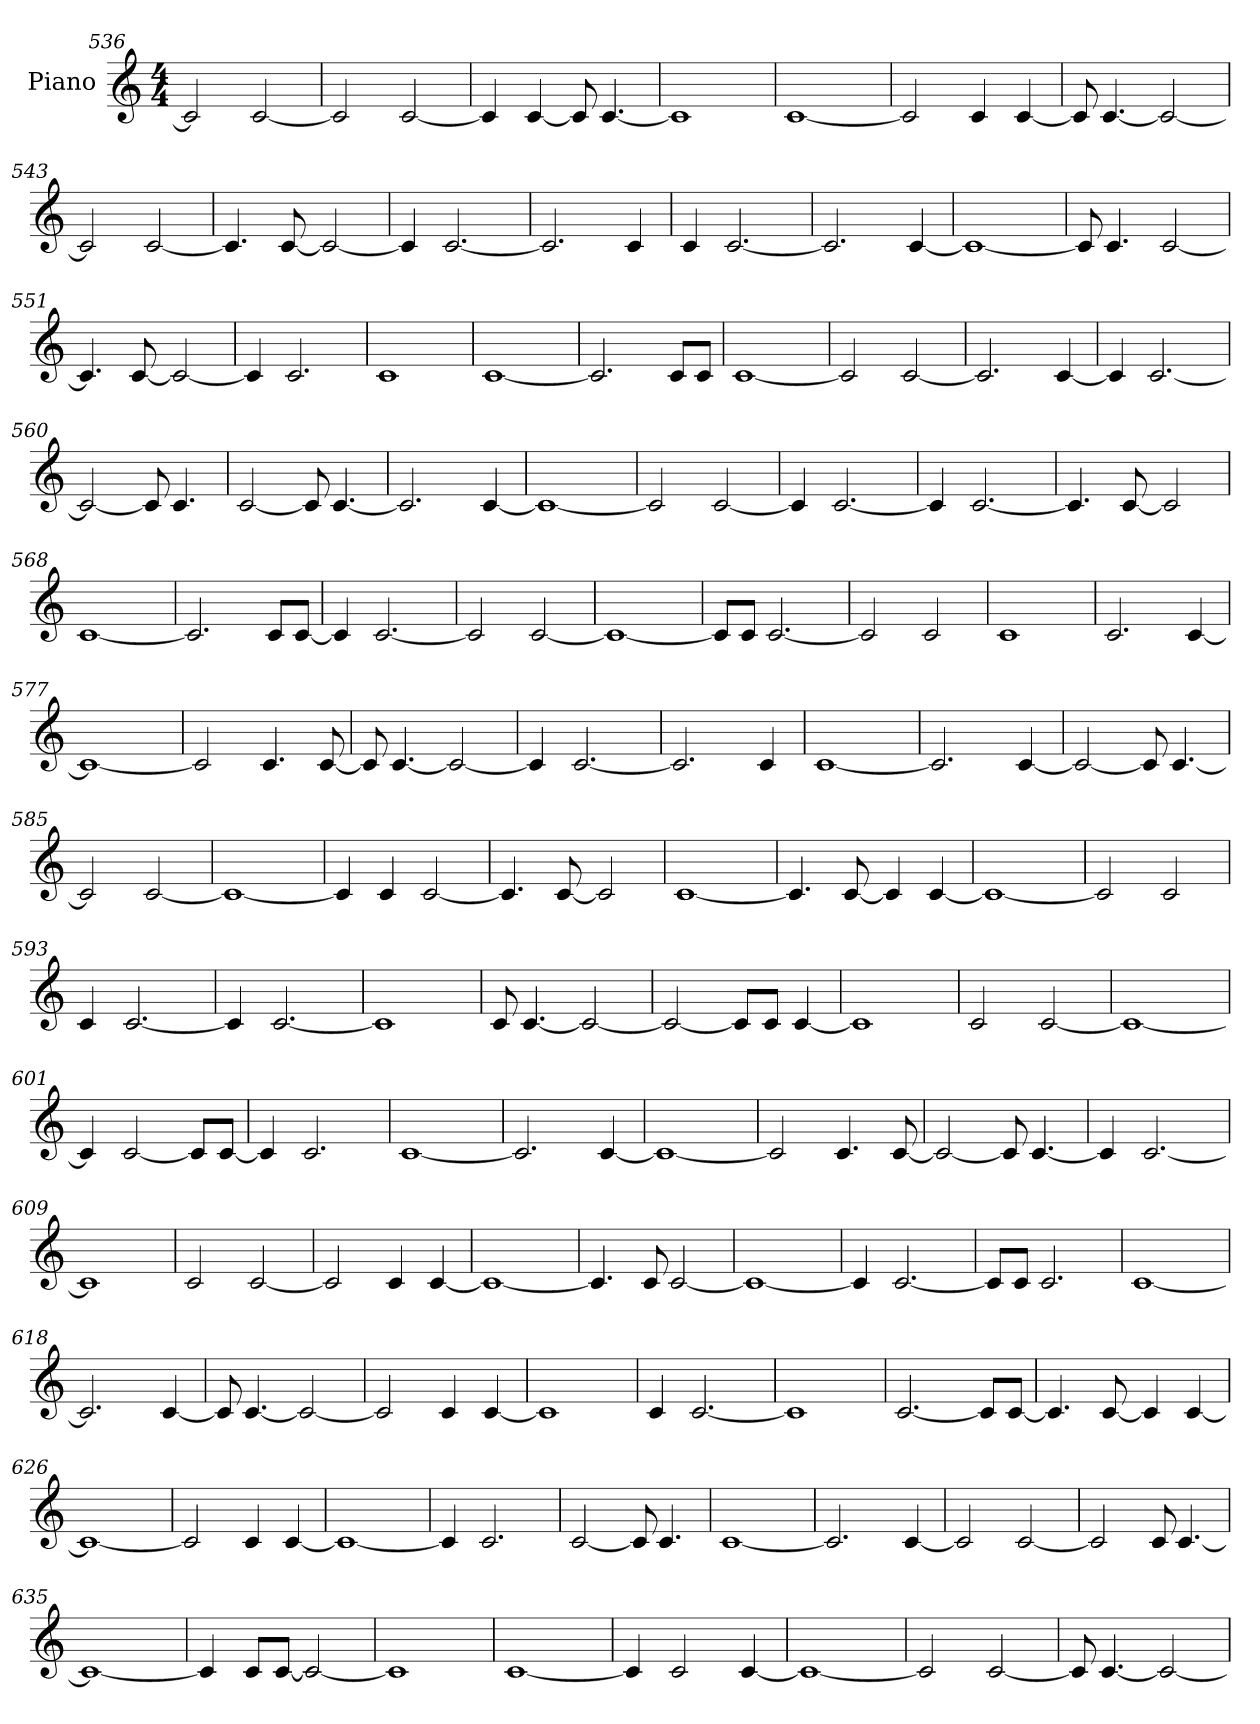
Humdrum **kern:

**kern
*part1
*staff1
*I"Piano
*I'Pno.
*clefG2
*k[]
*M4/4
=536
2c/]
[2c/
=537
2c/]
[2c/
=538
4c/]
[4c/
8c/]
[4.c/
=539
1c]
=540
[1c
=541
2c/]
4c/
[4c/
=542
8c/]
[4.c/
2c/_
=543
2c/]
[2c/
=544
4.c/]
[8c/
2c/_
=545
4c/]
[2.c/
=546
2.c/]
4c/
=547
4c/
[2.c/
=548
2.c/]
[4c/
=549
1c_
=550
8c/]
4.c/
[2c/
=551
4.c/]
[8c/
2c/_
=552
4c/]
2.c/
=553
1c
=554
[1c
=555
2.c/]
8c/L
8c/J
=556
[1c
=557
2c/]
[2c/
=558
2.c/]
[4c/
=559
4c/]
[2.c/
=560
2c/_
8c/]
4.c/
=561
[2c/
8c/]
[4.c/
=562
2.c/]
[4c/
=563
1c_
=564
2c/]
[2c/
=565
4c/]
[2.c/
=566
4c/]
[2.c/
=567
4.c/]
[8c/
2c/]
=568
[1c
=569
2.c/]
8c/L
[8c/J
=570
4c/]
[2.c/
=571
2c/]
[2c/
=572
1c_
=573
8c/L]
8c/J
[2.c/
=574
2c/]
2c/
=575
1c
=576
2.c/
[4c/
=577
1c_
=578
2c/]
4.c/
[8c/
=579
8c/]
[4.c/
2c/_
=580
4c/]
[2.c/
=581
2.c/]
4c/
=582
[1c
=583
2.c/]
[4c/
=584
2c/_
8c/]
[4.c/
=585
2c/]
[2c/
=586
1c_
=587
4c/]
4c/
[2c/
=588
4.c/]
[8c/
2c/]
=589
[1c
=590
4.c/]
[8c/
4c/]
[4c/
=591
1c_
=592
2c/]
2c/
=593
4c/
[2.c/
=594
4c/]
[2.c/
=595
1c]
=596
8c/
[4.c/
2c/_
=597
2c/_
8c/L]
8c/J
[4c/
=598
1c]
=599
2c/
[2c/
=600
1c_
=601
4c/]
[2c/
8c/L]
[8c/J
=602
4c/]
2.c/
=603
[1c
=604
2.c/]
[4c/
=605
1c_
=606
2c/]
4.c/
[8c/
=607
2c/_
8c/]
[4.c/
=608
4c/]
[2.c/
=609
1c]
=610
2c/
[2c/
=611
2c/]
4c/
[4c/
=612
1c_
=613
4.c/]
8c/
[2c/
=614
1c_
=615
4c/]
[2.c/
=616
8c/L]
8c/J
2.c/
=617
[1c
=618
2.c/]
[4c/
=619
8c/]
[4.c/
2c/_
=620
2c/]
4c/
[4c/
=621
1c]
=622
4c/
[2.c/
=623
1c]
=624
[2.c/
8c/L]
[8c/J
=625
4.c/]
[8c/
4c/]
[4c/
=626
1c_
=627
2c/]
4c/
[4c/
=628
1c_
=629
4c/]
2.c/
=630
[2c/
8c/]
4.c/
=631
[1c
=632
2.c/]
[4c/
=633
2c/]
[2c/
=634
2c/]
8c/
[4.c/
=635
1c_
=636
4c/]
8c/L
[8c/J
2c/_
=637
1c]
=638
[1c
=639
4c/]
2c/
[4c/
=640
1c_
=641
2c/]
[2c/
=642
8c/]
[4.c/
2c/_
=
*-
